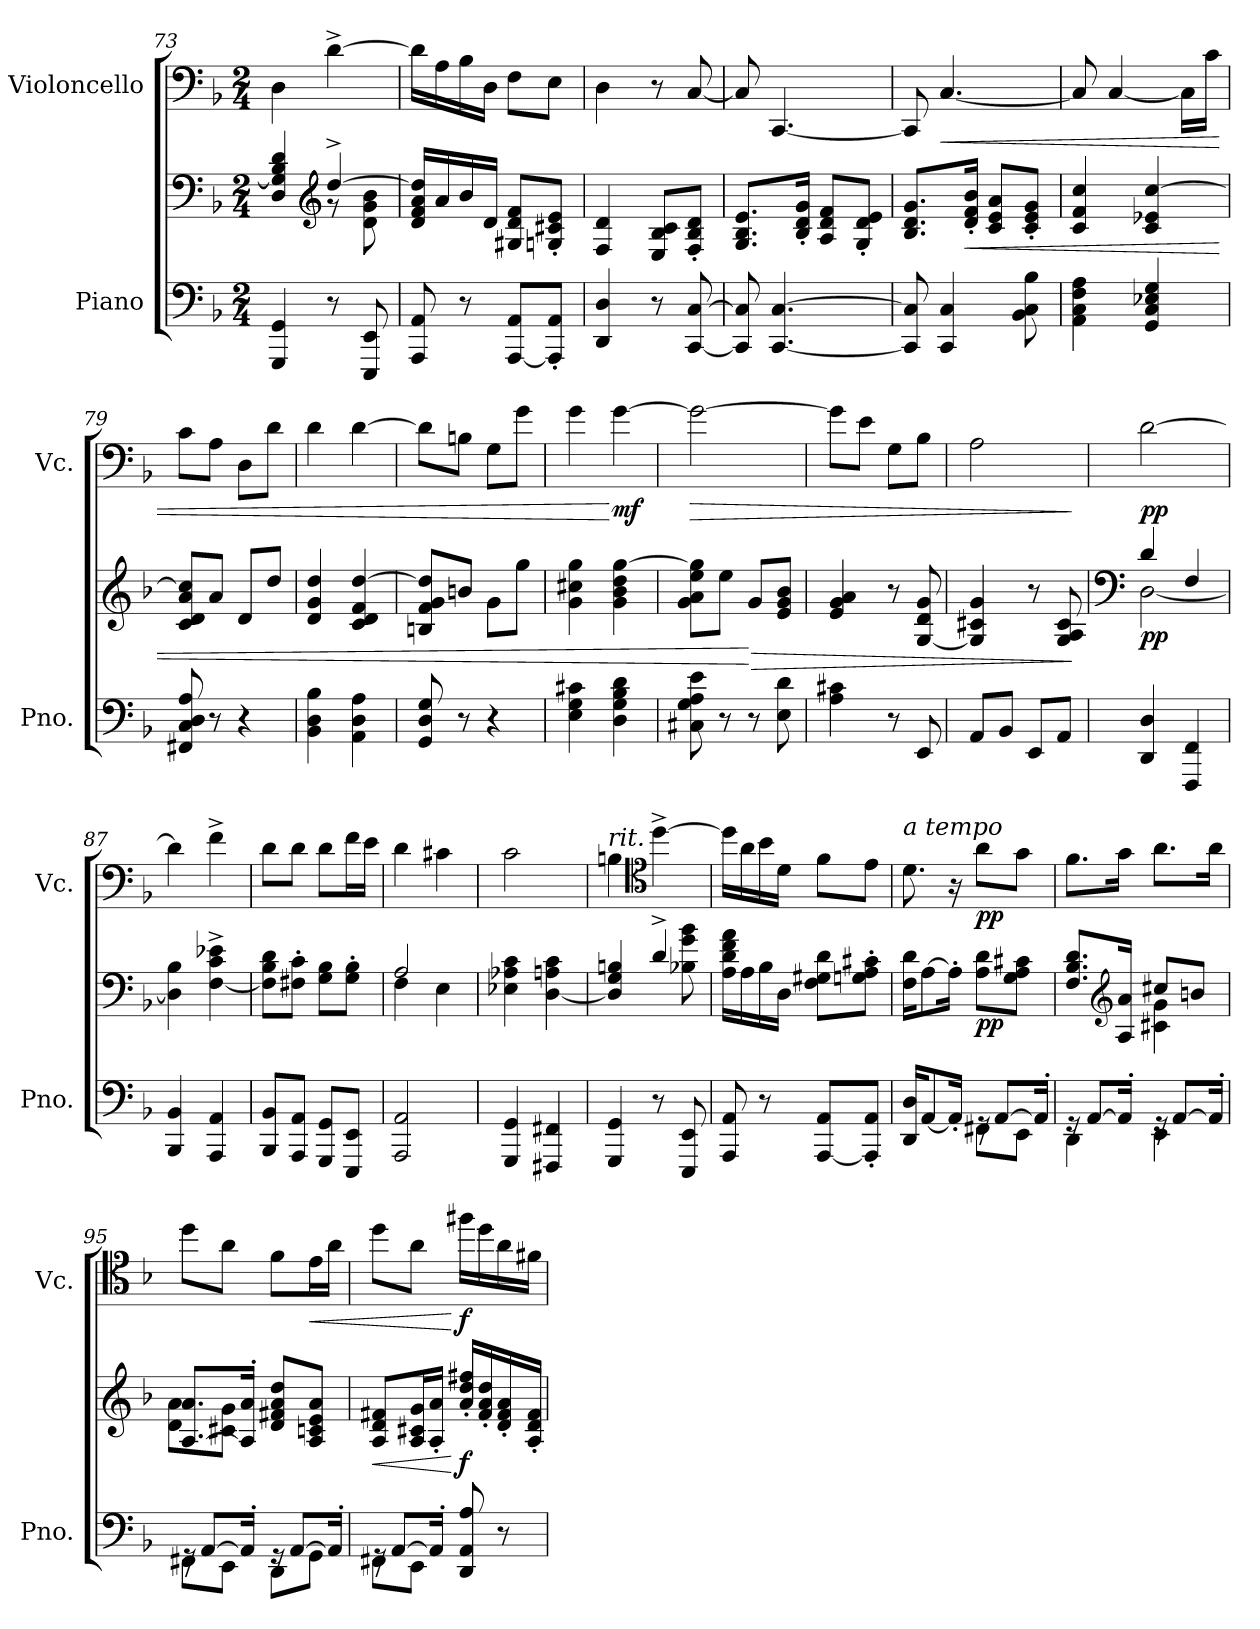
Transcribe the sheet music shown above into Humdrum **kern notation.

**kern	**kern	**dynam	**kern	**dynam
*part2	*part2	*part2	*part1	*part1
*staff3	*staff2	*staff2/3	*staff1	*staff1
*I"Piano	*	*	*I"Violoncello	*
*I'Pno.	*	*	*I'Vc.	*
!!LO:LB:g=z
*clefF4	*clefF4	*	*clefF4	*
*k[b-]	*k[b-]	*	*k[b-]	*
*M2/4	*M2/4	*	*M2/4	*
=73	=73	=73	=73	=73
*	*^	*	*	*
4GGG/ 4GG/	4D/ 4G/] 4B-/ 4d/	4ryy	.	4D\	.
*	*clefG2	*	*	*	*
8r	[4dd^/	8r	.	[4d^\	.
8EEE/ 8EE/	.	8d\ 8g\ 8b-\	.	.	.
*	*v	*v	*	*	*
=74	=74	=74	=74	=74
8AAA/ 8AA/	16d/ 16f/ 16a/ 16dd/]LL	.	16d\LL]	.
.	16a/	.	16A\	.
8r	16b-/	.	16B-\	.
.	16d/JJ	.	16D\JJ	.
[8AAA/ 8AA/L	8G#X/ 8d/ 8f/L	.	8F\L	.
8AAA/]' 8AA/'J	8Gn/' 8c#X/' 8e/'J	.	8E\J	.
=75	=75	=75	=75	=75
4DD/ 4D/	4F/ 4d/	.	4D\	.
8r	8E/ 8B-/ 8c/L	.	8r	.
[8CC/ [8C/	8F/' 8B-/' 8d/'J	.	[8C/	.
=76	=76	=76	=76	=76
8CC/] 8C/]	8.G/ 8.B-/ 8.e/L	.	8C/]	.
[4.CC/ [4.C/	.	.	[4.CC/	.
.	16B-/' 16d/' 16g/'Jk	.	.	.
.	8A/ 8d/ 8f/L	.	.	.
.	8G/' 8d/' 8e/'J	.	.	.
=77	=77	=77	=77	=77
8CC/] 8C/]	8.B-/ 8.d/ 8.g/L	.	8CC/]	.
!	!	!	!	!LO:HP:b
4CC/ 4C/	.	.	[4.C/	<
!	!	!LO:HP:b	!	!
.	16d/' 16f/' 16b-/'Jk	<	.	.
.	8c/ 8e/ 8a/L	.	.	.
8BB-\ 8C\ 8B-\	8c/' 8e/' 8g/'J	.	.	.
=78	=78	=78	=78	=78
4AA\ 4C\ 4F\ 4A\	4c/ 4f/ 4cc/	.	8C/]	.
.	.	.	[4C/	.
4GG/ 4C/ 4E-X/ 4G/	4c/ 4e-X/ [4cc/	.	.	.
.	.	.	16C\LL]	.
.	.	.	16c\JJ	.
!!LO:PB:g=z
=79	=79	=79	=79	=79
8FF#X/ 8C/ 8D/ 8A/	8c/ 8d/ 8a/ 8cc/]L	.	8c\L	.
8r	8a/J	.	8A\J	.
4r	8d/L	.	8D\L	.
.	8dd/J	.	8d\J	.
=80	=80	=80	=80	=80
4BB-\ 4D\ 4B-\	4d/ 4g/ 4dd/	.	4d\	.
4AA\ 4D\ 4A\	4c/ 4d/ 4f/ [4dd/	.	[4d\	.
=81	=81	=81	=81	=81
8GG/ 8D/ 8G/	8Bn/ 8f/ 8g/ 8dd/]L	.	8d\L]	.
8r	8bn/J	.	8Bn\J	.
4r	8g\L	.	8G\L	.
.	8gg\J	.	8g\J	.
=82	=82	=82	=82	=82
4E\ 4G\ 4c#X\	4g\ 4cc#X\ 4gg\	.	4g\	.
!	!	!	!	!LO:DY:n=1:b
4D\ 4G\ 4B-\ 4d\	4g\ 4b-\ 4dd\ [4gg\	.	[4g\	[ mf
=83	=83	=83	=83	=83
!	!	!	!	!LO:HP:b
8C#X\ 8G\ 8A\ 8e\	8g\ 8a\ 8ee\ 8gg\]L	.	2g\_	>
8r	8ee\J	.	.	.
!	!	!LO:HP:n=1:b	!	!
8r	8g/L	[ >	.	.
8E\ 8d\	8e/ 8g/ 8b-/J	.	.	.
=84	=84	=84	=84	=84
4A\ 4c#X\	4e/ 4g/ 4a/	.	8g\L]	.
.	.	.	8e\J	.
8r	8r	.	8G\L	.
8EE/	[8G/ 8d/ 8g/	.	8B-\J	.
=85	=85	=85	=85	=85
8AA/L	4G/] 4c#X/ 4g/	.	2A\	.
8BB-/J	.	.	.	.
8EE/L	8r	.	.	.
8AA/J	8G/ 8A/ 8c#/	.	.	.
.	.	]	.	]
=86	=86	=86	=86	=86
*	*clefF4	*	*	*
*	*^	*	*	*
!	!	!	!LO:DY:b	!	!LO:DY:b
4DD/ 4D/	4d/	[2D\	pp	[2d\	pp
4FFF/ 4FF/	4F/	.	.	.	.
*	*v	*v	*	*	*
!!LO:LB:g=z
=87	=87	=87	=87	=87
4BBB-/ 4BB-/	4D\] 4B-\	.	4d\]	.
4AAA/ 4AA/	[4F\^ 4c\^ 4e-X\^	.	4f^\	.
=88	=88	=88	=88	=88
8BBB-/ 8BB-/L	8F\] 8B-\ 8d\L	.	8d\L	.
8AAA/ 8AA/J	8F#X\' 8c\'J	.	8d\J	.
8GGG/ 8GG/L	8G\ 8B-\L	.	8d\L	.
8EEE/ 8EE/J	8G\' 8B-\'J	.	16f\L	.
.	.	.	16e\JJ	.
=89	=89	=89	=89	=89
*	*^	*	*	*
2AAA/ 2AA/	2A/	4F\	.	4d\	.
.	.	4E\	.	4c#X\	.
*	*v	*v	*	*	*
=90	=90	=90	=90	=90
4GGG/ 4GG/	4E-X\ 4A-X\ 4c\	.	2c\	.
4FFF#X/ 4FF#X/	[4D\ 4An\ 4c\	.	.	.
=91	=91	=91	=91	=91
*	*^	*	*	*
!	!	!	!	!LO:TX:a:i:t=rit.	!
4GGG/ 4GG/	4D/] 4G/ 4Bn/	4.ryy	.	4Bn\	.
*	*	*	*	*clefC4	*
*	*	*	*	*MM54	*
8r	4d^/	.	.	[4dd^\	.
8EEE/ 8EE/	.	8B-X\ 8g\ 8b-\	.	.	.
*	*v	*v	*	*	*
=92	=92	=92	=92	=92
*	*	*	*MM50	*
8AAA/ 8AA/	16A\ 16d\ 16f\ 16a\LL	.	16dd\LL]	.
.	16A\	.	16a\	.
*	*	*	*MM46	*
8r	16B-\	.	16b-\	.
.	16D\JJ	.	16d\JJ	.
*	*	*	*MM42	*
[8AAA/ 8AA/L	8F\ 8G#X\ 8d\L	.	8f\L	.
*	*	*	*MM38	*
8AAA/]' 8AA/'J	8Gn\' 8A\' 8c#X\'J	.	8e\J	.
!!LO:LB:g=z
=93	=93	=93	=93	=93
*	*	*	*MM58	*
*^	*	*	*	*
!	!	!	!	!LO:TX:a:i:t=a tempo	!
16DD/ 16D/KL	4ryy	16F\ 16d\KL	.	8.d\	.
[8AA/	.	[8A\	.	.	.
16AA'/Jk]	.	16A'\Jk]	.	16r	.
!	!	!	!LO:DY:b	!	!LO:DY:b
16rGG	8FF#X\L	8A\ 8d\L	pp	8a\L	pp
[8AA/L	.	.	.	.	.
.	8EE\J	8G\ 8A\ 8c#X\J	.	8g\J	.
16AA'/Jk]	.	.	.	.	.
=94	=94	=94	=94	=94	=94
*	*	*^	*	*	*
16rGG	4DD\	8.F/ 8.B-/ 8.d/L	4ryy	.	8.f\L	.
[8AA/L	.	.	.	.	.	.
*	*	*clefG2	*	*	*	*
16AA'/Jk]	.	16A/ 16a/Jk	.	.	16g\Jk	.
16rGG	4EE\	8cc#X/L	4c#X\ 4g\	.	8.a\L	.
[8AA/L	.	.	.	.	.	.
.	.	8bn/J	.	.	.	.
16AA'/Jk]	.	.	.	.	16a\Jk	.
=95	=95	=95	=95	=95	=95	=95
16rGG	8FF#X\L	[8.A/ 8.a/L	8d\ 8a\L	.	8dd\L	.
[8AA/L	.	.	.	.	.	.
.	8EE\J	.	8c#X\ 8g\J	.	8a\J	.
16AA'/Jk]	.	16A/]' 16a/'Jk	.	.	.	.
16rGG	8DD\L	8d/ 8f#X/ 8a/ 8dd/L	4ryy	.	8f\L	.
[8AA/L	.	.	.	.	.	.
!	!	!	!	!	!	!LO:HP:b
.	8GG\J	8A/ 8cn/ 8e/ 8a/J	.	.	16e\L	<
16AA'/Jk]	.	.	.	.	16a\JJ	.
*	*	*v	*v	*	*	*
=96	=96	=96	=96	=96	=96
!	!	!	!LO:HP:b	!	!
16rGG	8FF#X\L	8A/ 8d/ 8f#X/L	<	8dd\L	.
[8AA/L	.	.	.	.	.
.	8EE\J	16A/ 16c#X/ 16g/L	.	8a\J	.
16AA'/Jk]	.	16A/' 16a/'JJ	.	.	.
!	!	!	!LO:DY:n=1:b	!	!LO:DY:n=1:b
8DD/ 8AA/ 8A/	4ryy	16a/' 16dd/' 16ff#X/'LL	[ f	16ff#X\LL	[ f
.	.	16f#/' 16a/' 16dd/'	.	16dd\	.
8r	.	16d/' 16f#/' 16a/'	.	16a\	.
.	.	16A/' 16d/' 16f#/'JJ	.	16f#X\JJ	.
*v	*v	*	*	*	*
=	=	=	=	=
*-	*-	*-	*-	*-
